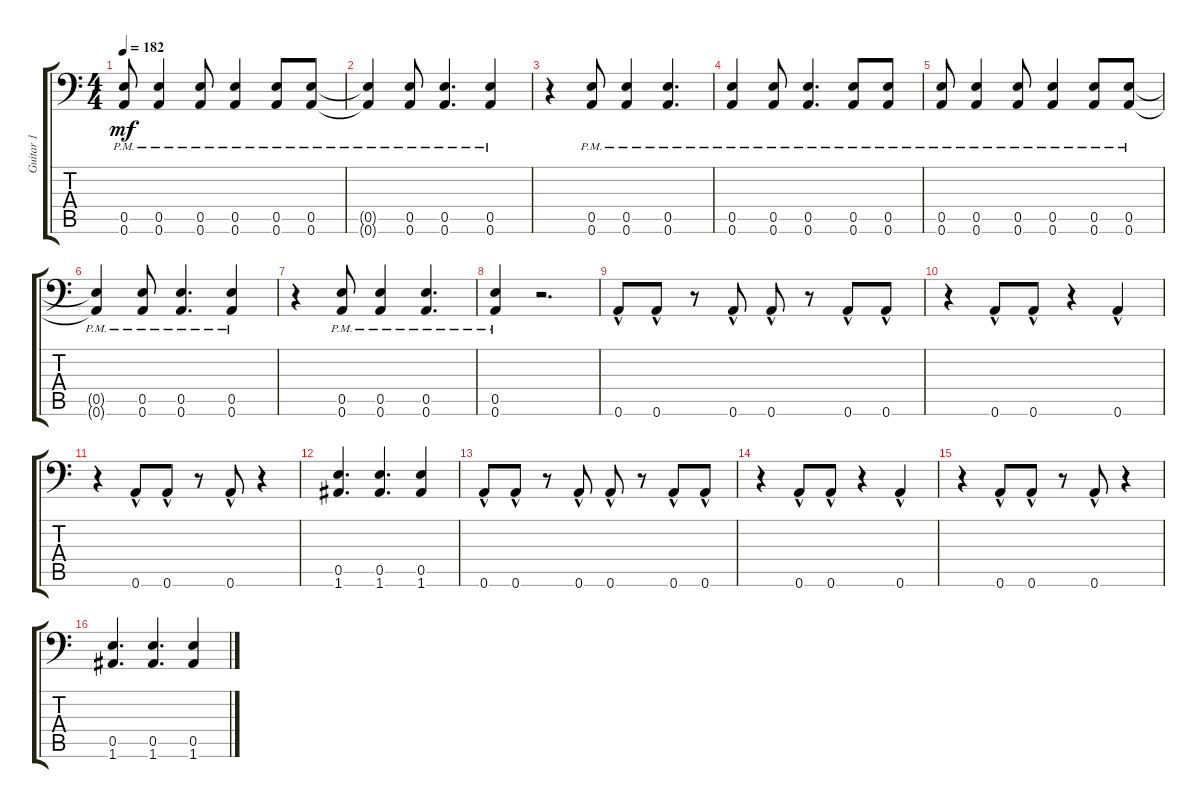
\track ("Guitar 1" "Guitar 1") {instrument overdrivenguitar}
\staff {score tabs}
\tuning (B3 Gb3 D3 A2 E2 A1) {hide}
\ts (4 4)
\tempo 182
\clef f4
\ks c
(0.5{pm} 0.6{pm}).8{dy mf} (0.5{pm} 0.6{pm}).4 (0.5{pm} 0.6{pm}).8 (0.5{pm} 0.6{pm}).4 (0.5{pm} 0.6{pm}).8 (0.5{pm} 0.6{pm}).8 |
(0.5{pm t} 0.6{pm t}).4 (0.5{pm} 0.6{pm}).8 (0.5{pm} 0.6{pm}).4{d} (0.5{pm} 0.6{pm}).4 |
r.4 (0.5{pm} 0.6{pm}).8 (0.5{pm} 0.6{pm}).4 (0.5{pm} 0.6{pm}).4{d} |
(0.5{pm} 0.6{pm}).4 (0.5{pm} 0.6{pm}).8 (0.5{pm} 0.6{pm}).4{d} (0.5{pm} 0.6{pm}).8 (0.5{pm} 0.6{pm}).8 |
(0.5{pm} 0.6{pm}).8 (0.5{pm} 0.6{pm}).4 (0.5{pm} 0.6{pm}).8 (0.5{pm} 0.6{pm}).4 (0.5{pm} 0.6{pm}).8 (0.5{pm} 0.6{pm}).8 |
(0.5{pm t} 0.6{pm t}).4 (0.5{pm} 0.6{pm}).8 (0.5{pm} 0.6{pm}).4{d} (0.5{pm} 0.6{pm}).4 |
r.4 (0.5{pm} 0.6{pm}).8 (0.5{pm} 0.6{pm}).4 (0.5{pm} 0.6{pm}).4{d} |
(0.5{pm} 0.6{pm}).4 r.2{d} |
0.6{hac}.8 0.6{hac}.8 r.8 0.6{hac}.8 0.6{hac}.8 r.8 0.6{hac}.8 0.6{hac}.8 |
r.4 0.6{hac}.8 0.6{hac}.8 r.4 0.6{hac}.4 |
r.4 0.6{hac}.8 0.6{hac}.8 r.8 0.6{hac}.8 r.4 |
(0.5 1.6).4{d} (0.5 1.6).4{d} (0.5 1.6).4 |
0.6{hac}.8 0.6{hac}.8 r.8 0.6{hac}.8 0.6{hac}.8 r.8 0.6{hac}.8 0.6{hac}.8 |
r.4 0.6{hac}.8 0.6{hac}.8 r.4 0.6{hac}.4 |
r.4 0.6{hac}.8 0.6{hac}.8 r.8 0.6{hac}.8 r.4 |
(0.5 1.6).4{d} (0.5 1.6).4{d} (0.5 1.6).4
